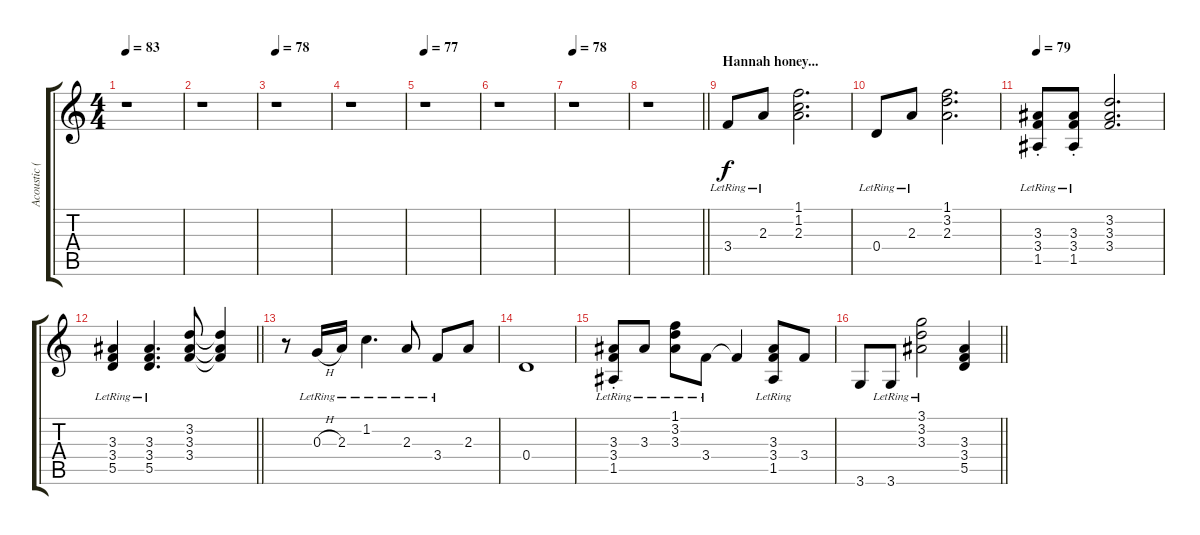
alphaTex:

\track ("Acoustic (Perkins)" "Acoustic (") {instrument acousticguitarsteel}
\staff {score tabs}
\tuning (E4 B3 G3 D3 A2 E2) {hide}
\ts (4 4)
\tempo 83
\tempo 76
\tempo 83
\clef g2
\ks c
r.1{dy f instrument acousticguitarsteel} |
r.1 |
\tempo 78
r.1 |
r.1 |
\tempo 77
r.1 |
r.1 |
\tempo 78
r.1 |
\barLineRight lightlight
r.1 |
\section ("" "Hannah honey...")
3.4{lr}.8 2.3{lr}.8 (1.1 1.2 2.3).2{d} |
0.4{lr}.8 2.3{lr}.8 (1.1 3.2 2.3).2{d} |
\tempo 79
(3.3{st lr} 3.4{st lr} 1.5{st lr}).8 (3.3{st lr} 3.4{st lr} 1.5{st lr}).8 (3.2 3.3 3.4).2{d} |
\barLineRight lightlight
(3.3{lr} 3.4{lr} 5.5{lr}).4 (3.3{lr} 3.4{lr} 5.5{lr}).4{d} (3.2 3.3 3.4).8 (3.2{t} 3.3{t} 3.4{t}).4 |
r.8 0.3{h lr}.16 2.3{lr}.16 1.2{lr}.4{d} 2.3{lr}.8 3.4{lr}.8 2.3.8 |
0.4.1 |
(3.3{st lr} 3.4{st lr} 1.5{st lr}).8 3.3{lr}.8 (1.1{lr} 3.2{lr} 3.3{lr}).8 3.4{lr}.8 3.4{t}.4 (3.3{lr} 3.4{lr} 1.5{lr}).8 3.4.8 |
\barLineRight lightlight
3.6.8 3.6{lr}.8 (3.1{lr} 3.2{lr} 3.3{lr}).2 (3.3 3.4 5.5).4
